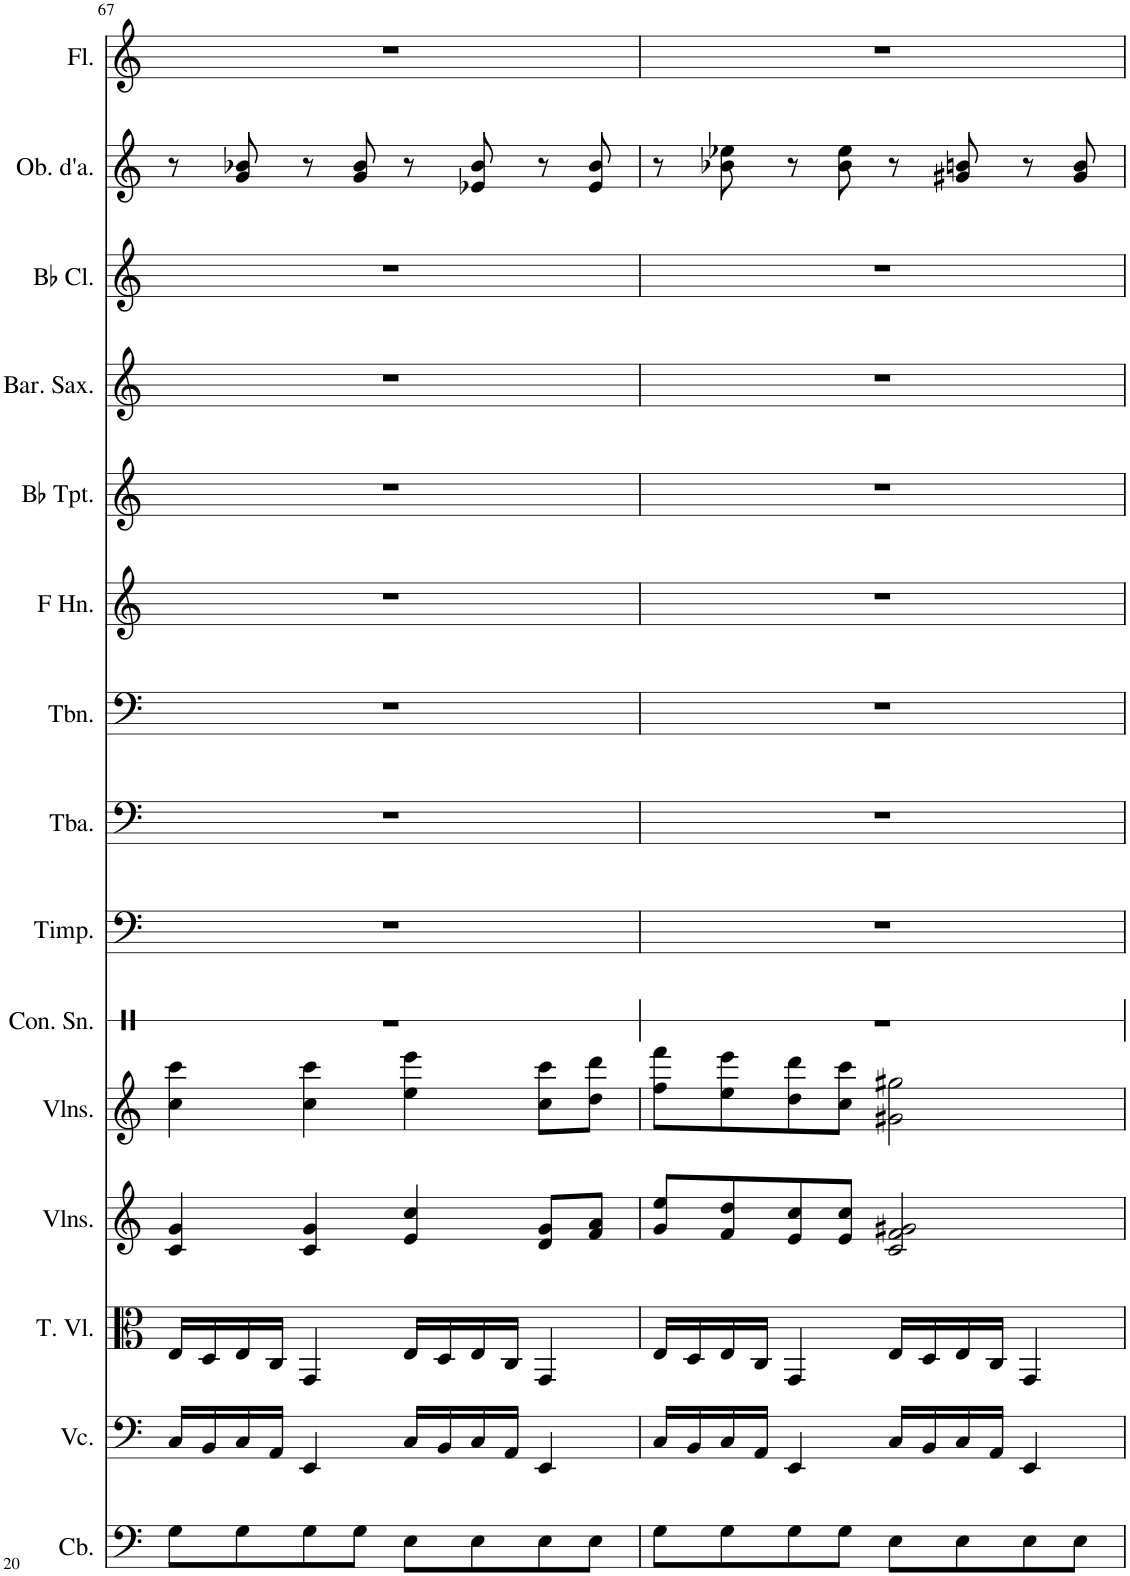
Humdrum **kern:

**kern	**kern	**kern	**kern	**kern	**kern	**kern	**kern	**kern	**kern	**kern	**kern	**kern	**kern	**kern
*part15	*part14	*part13	*part12	*part11	*part10	*part9	*part8	*part7	*part6	*part5	*part4	*part3	*part2	*part1
*staff15	*staff14	*staff13	*staff12	*staff11	*staff10	*staff9	*staff8	*staff7	*staff6	*staff5	*staff4	*staff3	*staff2	*staff1
*I"Contrabass, Cb.(15)	*I"Violoncello, Vcl.	*I"Tenor Viol, Vla.(13)	*I"Violins, Vl.II	*I"Violins, Vl.I(11)	*I"Concert Snare Drum, Perc.	*I"Timpani, Tp.(9)	*I"Tuba, Tuba(8)	*I"Trombone, Tb.(7)	*I"Horn in F, Hn.(6)	*I"Bb Trumpet, Tr.(5)	*I"Baritone Saxophone, B.Sax(4)	*I"Bb Clarinet, Cl.(3)	*I"Oboe d'amore, Ob.(2)	*I"Flute, Fl. (1)
*I'Cb.	*I'Vc.	*I'T. Vl.	*I'Vlns.	*I'Vlns.	*I'Con. Sn.	*I'Timp.	*I'Tba.	*I'Tbn.	*I'F Hn.	*I'Bb Tpt.	*I'Bar. Sax.	*I'Bb Cl.	*I'Ob. d'a.	*I'Fl.
!!LO:PB:g=z
*clefF4	*clefF4	*clefC3	*clefG2	*clefG2	*clefX	*clefF4	*clefF4	*clefF4	*clefG2	*clefG2	*clefG2	*clefG2	*clefG2	*clefG2
*Trd7c12	*	*	*	*	*	*	*	*	*Trd4c7	*Trd1c2	*Trd12c21	*Trd1c2	*Trd2c3	*
*k[]	*k[]	*k[]	*k[]	*k[]	*k[]	*k[]	*k[]	*k[]	*k[]	*k[]	*k[]	*k[]	*k[]	*k[]
*M4/4	*M4/4	*M4/4	*M4/4	*M4/4	*M4/4	*M4/4	*M4/4	*M4/4	*M4/4	*M4/4	*M4/4	*M4/4	*M4/4	*M4/4
=67	=67	=67	=67	=67	=67	=67	=67	=67	=67	=67	=67	=67	=67	=67
8G\L	16C/LL	16E/LL	4c/ 4g/	4cc\ 4ccc\	1r	1r	1r	1r	1r	1r	1r	1r	8r	1r
.	16BB/	16D/	.	.	.	.	.	.	.	.	.	.	.	.
8G\	16C/	16E/	.	.	.	.	.	.	.	.	.	.	8g/ 8b-X/	.
.	16AA/JJ	16C/JJ	.	.	.	.	.	.	.	.	.	.	.	.
8G\	4EE/	4GG/	4c/ 4g/	4cc\ 4ccc\	.	.	.	.	.	.	.	.	8r	.
8G\J	.	.	.	.	.	.	.	.	.	.	.	.	8g/ 8b-/	.
8E\L	16C/LL	16E/LL	4e/ 4cc/	4ee\ 4eee\	.	.	.	.	.	.	.	.	8r	.
.	16BB/	16D/	.	.	.	.	.	.	.	.	.	.	.	.
8E\	16C/	16E/	.	.	.	.	.	.	.	.	.	.	8e-X/ 8b-/	.
.	16AA/JJ	16C/JJ	.	.	.	.	.	.	.	.	.	.	.	.
8E\	4EE/	4GG/	8d/ 8g/L	8cc\ 8ccc\L	.	.	.	.	.	.	.	.	8r	.
8E\J	.	.	8f/ 8a/J	8dd\ 8ddd\J	.	.	.	.	.	.	.	.	8e-/ 8b-/	.
=68	=68	=68	=68	=68	=68	=68	=68	=68	=68	=68	=68	=68	=68	=68
8G\L	16C/LL	16E/LL	8g/ 8ee/L	8ff\ 8fff\L	1r	1r	1r	1r	1r	1r	1r	1r	8r	1r
.	16BB/	16D/	.	.	.	.	.	.	.	.	.	.	.	.
8G\	16C/	16E/	8f/ 8dd/	8ee\ 8eee\	.	.	.	.	.	.	.	.	8b-X\ 8ee-X\	.
.	16AA/JJ	16C/JJ	.	.	.	.	.	.	.	.	.	.	.	.
8G\	4EE/	4GG/	8e/ 8cc/	8dd\ 8ddd\	.	.	.	.	.	.	.	.	8r	.
8G\J	.	.	8e/ 8cc/J	8cc\ 8ccc\J	.	.	.	.	.	.	.	.	8b-\ 8ee-\	.
8E\L	16C/LL	16E/LL	2c/ 2f/ 2g#X/	2g#X\ 2gg#X\	.	.	.	.	.	.	.	.	8r	.
.	16BB/	16D/	.	.	.	.	.	.	.	.	.	.	.	.
8E\	16C/	16E/	.	.	.	.	.	.	.	.	.	.	8g#X/ 8bn/	.
.	16AA/JJ	16C/JJ	.	.	.	.	.	.	.	.	.	.	.	.
8E\	4EE/	4GG/	.	.	.	.	.	.	.	.	.	.	8r	.
8E\J	.	.	.	.	.	.	.	.	.	.	.	.	8g#/ 8b/	.
=	=	=	=	=	=	=	=	=	=	=	=	=	=	=
*-	*-	*-	*-	*-	*-	*-	*-	*-	*-	*-	*-	*-	*-	*-
